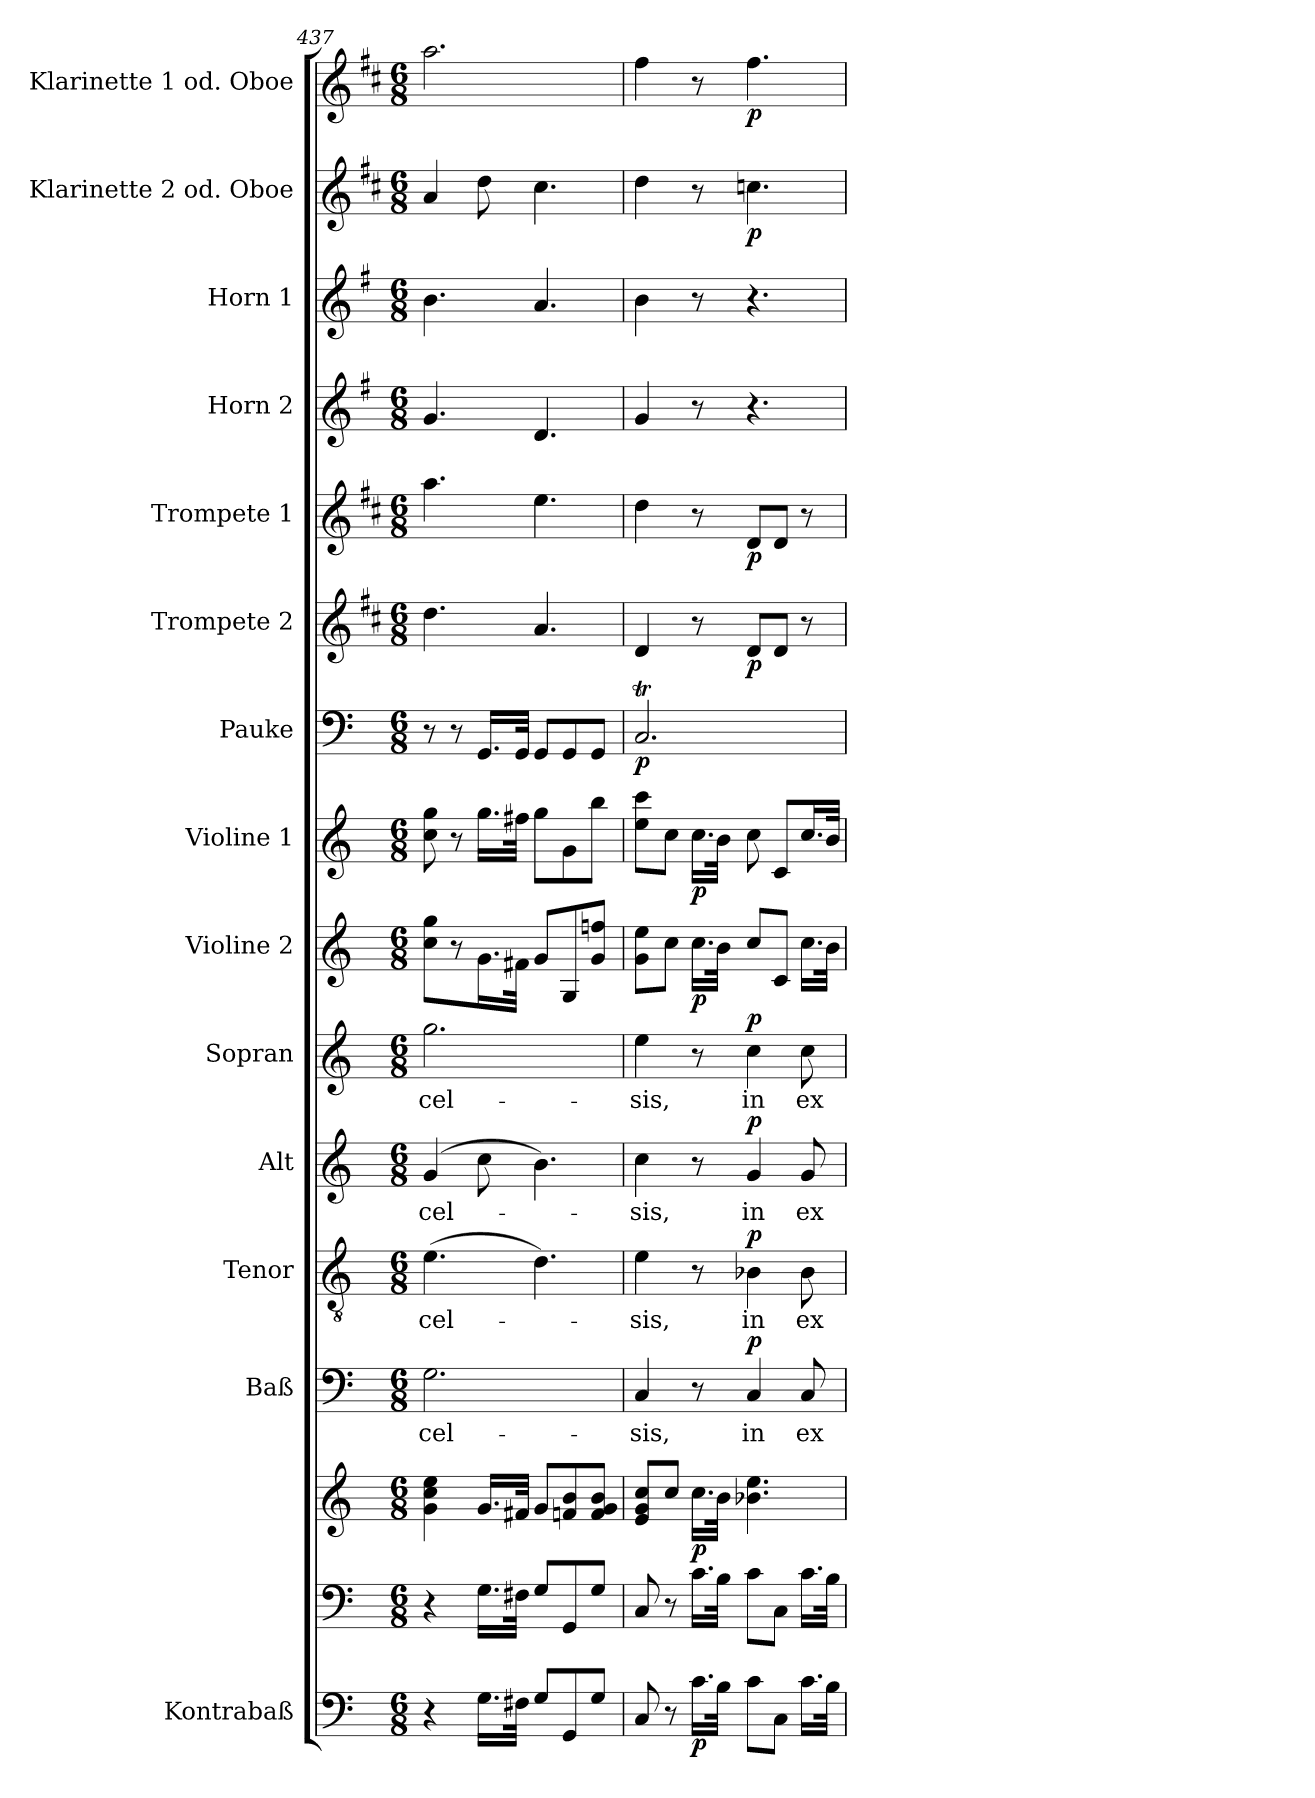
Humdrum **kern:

**kern	**dynam	**kern	**kern	**dynam	**kern	**text	**dynam	**kern	**text	**dynam	**kern	**text	**dynam	**kern	**text	**dynam	**kern	**dynam	**kern	**dynam	**kern	**dynam	**kern	**dynam	**kern	**dynam	**kern	**kern	**kern	**dynam	**kern	**dynam
*part15	*part15	*part14	*part14	*part14	*part13	*part13	*part13	*part12	*part12	*part12	*part11	*part11	*part11	*part10	*part10	*part10	*part9	*part9	*part8	*part8	*part7	*part7	*part6	*part6	*part5	*part5	*part4	*part3	*part2	*part2	*part1	*part1
*staff16	*staff16	*staff15	*staff14	*staff14/15	*staff13	*staff13	*staff13	*staff12	*staff12	*staff12	*staff11	*staff11	*staff11	*staff10	*staff10	*staff10	*staff9	*staff9	*staff8	*staff8	*staff7	*staff7	*staff6	*staff6	*staff5	*staff5	*staff4	*staff3	*staff2	*staff2	*staff1	*staff1
*I"Kontrabaß	*	*	*	*	*I"Baß	*	*	*I"Tenor	*	*	*I"Alt	*	*	*I"Sopran	*	*	*I"Violine 2	*	*I"Violine 1	*	*I"Pauke	*	*I"Trompete 2	*	*I"Trompete 1	*	*I"Horn 2	*I"Horn 1	*I"Klarinette 2 od. Oboe	*	*I"Klarinette 1 od. Oboe	*
*	*	*	*	*	*	*	*	*	*	*	*	*	*	*	*	*	*	*	*	*	*	*	*I'Tpt	*	*I'Tpt	*	*I'Hn	*I'Hn	*	*	*	*
*clefF4	*	*clefF4	*clefG2	*	*clefF4	*	*	*clefGv2	*	*	*clefG2	*	*	*clefG2	*	*	*clefG2	*	*clefG2	*	*clefF4	*	*clefG2	*	*clefG2	*	*clefG2	*clefG2	*clefG2	*	*clefG2	*
*ITrd7c12	*	*	*	*	*	*	*	*	*	*	*	*	*	*	*	*	*	*	*	*	*	*	*ITrd1c2	*	*ITrd1c2	*	*ITrd4c7	*ITrd4c7	*ITrd1c2	*	*ITrd1c2	*
*k[]	*	*k[]	*k[]	*	*k[]	*	*	*k[]	*	*	*k[]	*	*	*k[]	*	*	*k[]	*	*k[]	*	*k[]	*	*k[]	*	*k[]	*	*k[]	*k[]	*k[]	*	*k[]	*
*C:	*	*C:	*C:	*	*C:	*	*	*C:	*	*	*C:	*	*	*C:	*	*	*C:	*	*C:	*	*C:	*	*C:	*	*C:	*	*C:	*C:	*C:	*	*C:	*
*M6/8	*	*M6/8	*M6/8	*	*M6/8	*	*	*M6/8	*	*	*M6/8	*	*	*M6/8	*	*	*M6/8	*	*M6/8	*	*M6/8	*	*M6/8	*	*M6/8	*	*M6/8	*M6/8	*M6/8	*	*M6/8	*
=437	=437	=437	=437	=437	=437	=437	=437	=437	=437	=437	=437	=437	=437	=437	=437	=437	=437	=437	=437	=437	=437	=437	=437	=437	=437	=437	=437	=437	=437	=437	=437	=437
!	!	!	!	!	!	!LO:LY:b	!	!	!LO:LY:b	!	!	!LO:LY:b	!	!	!LO:LY:b	!	!	!	!	!	!	!	!	!	!	!	!	!	!	!	!	!
4r	.	4r	4g\ 4cc\ 4ee\	.	2.G\	-cel-	.	(>4.e\	-cel-	.	(4g/	-cel-	.	2.gg\	-cel-	.	8cc\ 8gg\L	.	8cc\ 8gg\	.	8r	.	4.cc\	.	4.gg\	.	4.c/	4.e\	4g/	.	2.gg\	.
.	.	.	.	.	.	.	.	.	.	.	.	.	.	.	.	.	8r	.	8r	.	8r	.	.	.	.	.	.	.	.	.	.	.
16.GG\LL	.	16.G\LL	16.g/LL	.	.	.	.	.	.	.	8cc\	.	.	.	.	.	16.g\L	.	16.gg\LL	.	16.GG/LL	.	.	.	.	.	.	.	8cc\	.	.	.
32FF#X\JJk	.	32F#X\JJk	32f#X/JJk	.	.	.	.	.	.	.	.	.	.	.	.	.	32f#X\JJk	.	32ff#X\JJk	.	32GG/JJk	.	.	.	.	.	.	.	.	.	.	.
8GG/L	.	8G/L	8g/L	.	.	.	.	4.d\)	.	.	4.b\)	.	.	.	.	.	8g/L	.	8gg\L	.	8GG/L	.	4.g/	.	4.dd\	.	4.G/	4.d/	4.b\	.	.	.
8GGG/	.	8GG/	8fn/ 8b/	.	.	.	.	.	.	.	.	.	.	.	.	.	8G/	.	8g\	.	8GG/	.	.	.	.	.	.	.	.	.	.	.
8GG/J	.	8G/J	8f/ 8g/ 8b/J	.	.	.	.	.	.	.	.	.	.	.	.	.	8g/ 8ffn/J	.	8bb\J	.	8GG/J	.	.	.	.	.	.	.	.	.	.	.
=438	=438	=438	=438	=438	=438	=438	=438	=438	=438	=438	=438	=438	=438	=438	=438	=438	=438	=438	=438	=438	=438	=438	=438	=438	=438	=438	=438	=438	=438	=438	=438	=438
!	!	!	!	!	!	!LO:LY:b	!	!	!LO:LY:b	!	!	!LO:LY:b	!	!	!LO:LY:b	!	!	!	!	!	!	!LO:DY:b	!	!	!	!	!	!	!	!	!	!
8CC/	.	8C/	8e/ 8g/ 8cc/L	.	4C/	-sis,	.	4e\	-sis,	.	4cc\	-sis,	.	4ee\	-sis,	.	8g\ 8ee\L	.	8ee\ 8ccc\L	.	2.CT/	p	4c/	.	4cc\	.	4c/	4e\	4cc\	.	4ee\	.
8r	.	8r	8cc/J	.	.	.	.	.	.	.	.	.	.	.	.	.	8cc\J	.	8cc\J	.	.	.	.	.	.	.	.	.	.	.	.	.
!	!LO:DY:b	!	!	!LO:DY:b	!	!	!	!	!	!	!	!	!	!	!	!	!	!LO:DY:b	!	!LO:DY:b	!	!	!	!	!	!	!	!	!	!	!	!
16.C\LL	p	16.c\LL	16.cc\LL	p	8r	.	.	8r	.	.	8r	.	.	8r	.	.	16.cc\LL	p	16.cc\LL	p	.	.	8r	.	8r	.	8r	8r	8r	.	8r	.
32BB\JJk	.	32B\JJk	32b\JJk	.	.	.	.	.	.	.	.	.	.	.	.	.	32b\JJk	.	32b\JJk	.	.	.	.	.	.	.	.	.	.	.	.	.
!	!	!	!	!	!	!LO:LY:b	!LO:DY:a	!	!LO:LY:b	!LO:DY:a	!	!LO:LY:b	!LO:DY:a	!	!LO:LY:b	!LO:DY:a	!	!	!	!	!	!	!	!LO:DY:b	!	!LO:DY:b	!	!	!	!LO:DY:b	!	!LO:DY:b
8C\L	.	8c\L	4.b-X\ 4.ee\	.	4C/	in	p	4B-X\	in	p	4g/	in	p	4cc\	in	p	8cc/L	.	8cc\	.	.	.	8c/L	p	8c/L	p	4.r	4.r	4.b-X\	p	4.ee\	p
8CC\J	.	8C\J	.	.	.	.	.	.	.	.	.	.	.	.	.	.	8c/J	.	8c/L	.	.	.	8c/J	.	8c/J	.	.	.	.	.	.	.
!	!	!	!	!	!	!LO:LY:b	!	!	!LO:LY:b	!	!	!LO:LY:b	!	!	!LO:LY:b	!	!	!	!	!	!	!	!	!	!	!	!	!	!	!	!	!
16.C\LL	.	16.c\LL	.	.	8C/	ex-	.	8B-\	ex-	.	8g/	ex-	.	8cc\	ex-	.	16.cc\LL	.	16.cc/L	.	.	.	8r	.	8r	.	.	.	.	.	.	.
32BB\JJk	.	32B\JJk	.	.	.	.	.	.	.	.	.	.	.	.	.	.	32b\JJk	.	32b/JJk	.	.	.	.	.	.	.	.	.	.	.	.	.
=	=	=	=	=	=	=	=	=	=	=	=	=	=	=	=	=	=	=	=	=	=	=	=	=	=	=	=	=	=	=	=	=
*-	*-	*-	*-	*-	*-	*-	*-	*-	*-	*-	*-	*-	*-	*-	*-	*-	*-	*-	*-	*-	*-	*-	*-	*-	*-	*-	*-	*-	*-	*-	*-	*-
